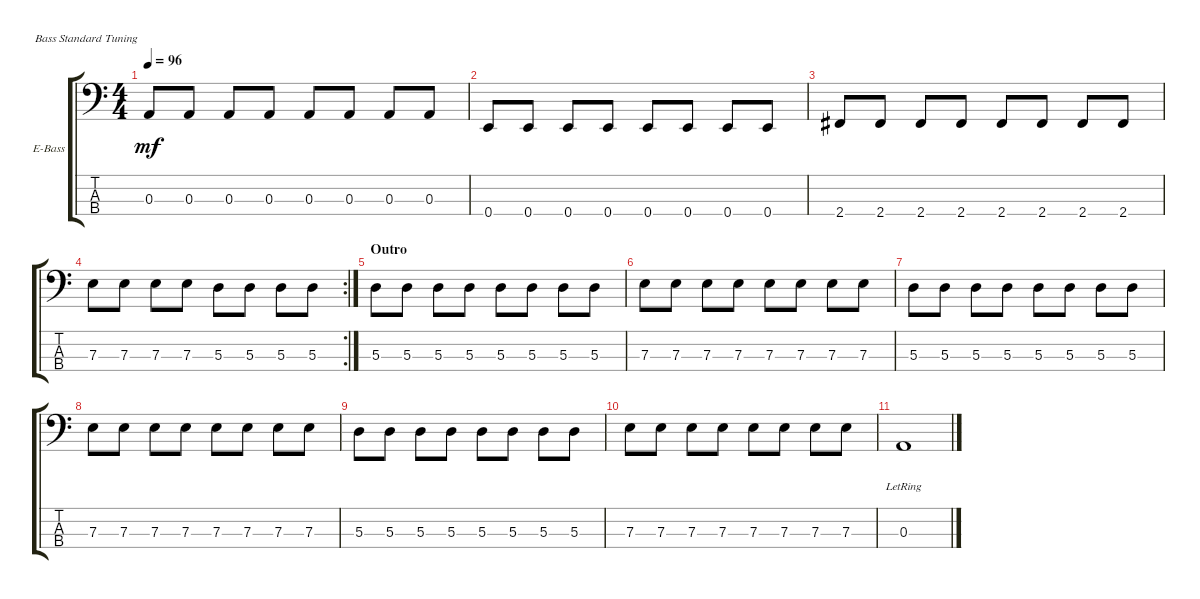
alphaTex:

\bracketExtendMode groupsimilarinstruments
\firstSystemTrackNameOrientation horizontal
\otherSystemsTrackNameOrientation horizontal
\track ("Bass Guitar" "E-Bass") {instrument electricbassfinger}
\staff {score tabs}
\tuning (G2 D2 A1 E1)
\ts (4 4)
\tempo 96
\clef f4
\scale
0.247678
\ks c
0.3.8{dy mf} 0.3.8 0.3.8 0.3.8 0.3.8 0.3.8 0.3.8 0.3.8 |
\scale
0.247678 0.4.8 0.4.8 0.4.8 0.4.8 0.4.8 0.4.8 0.4.8 0.4.8 |
\scale
0.247678 2.4.8 2.4.8 2.4.8 2.4.8 2.4.8 2.4.8 2.4.8 2.4.8 |
\rc 2
\scale
0.256966 7.3.8 7.3.8 7.3.8 7.3.8 5.3.8 5.3.8 5.3.8 5.3.8 |
\section ("" "Outro")
\scale
0.25 5.3.8 5.3.8 5.3.8 5.3.8 5.3.8 5.3.8 5.3.8 5.3.8 |
\scale
0.25 7.3.8 7.3.8 7.3.8 7.3.8 7.3.8 7.3.8 7.3.8 7.3.8 |
\scale
0.25 5.3.8 5.3.8 5.3.8 5.3.8 5.3.8 5.3.8 5.3.8 5.3.8 |
\scale
0.25 7.3.8 7.3.8 7.3.8 7.3.8 7.3.8 7.3.8 7.3.8 7.3.8 |
\scale
0.422164 5.3.8 5.3.8 5.3.8 5.3.8 5.3.8 5.3.8 5.3.8 5.3.8 |
\scale
0.422164 7.3.8 7.3.8 7.3.8 7.3.8 7.3.8 7.3.8 7.3.8 7.3.8 |
\scale
0.155673 0.3{lr}.1{lyrics (0 "") lyrics (1 "") lyrics (2 "") lyrics (3 "") lyrics (4 "")}
